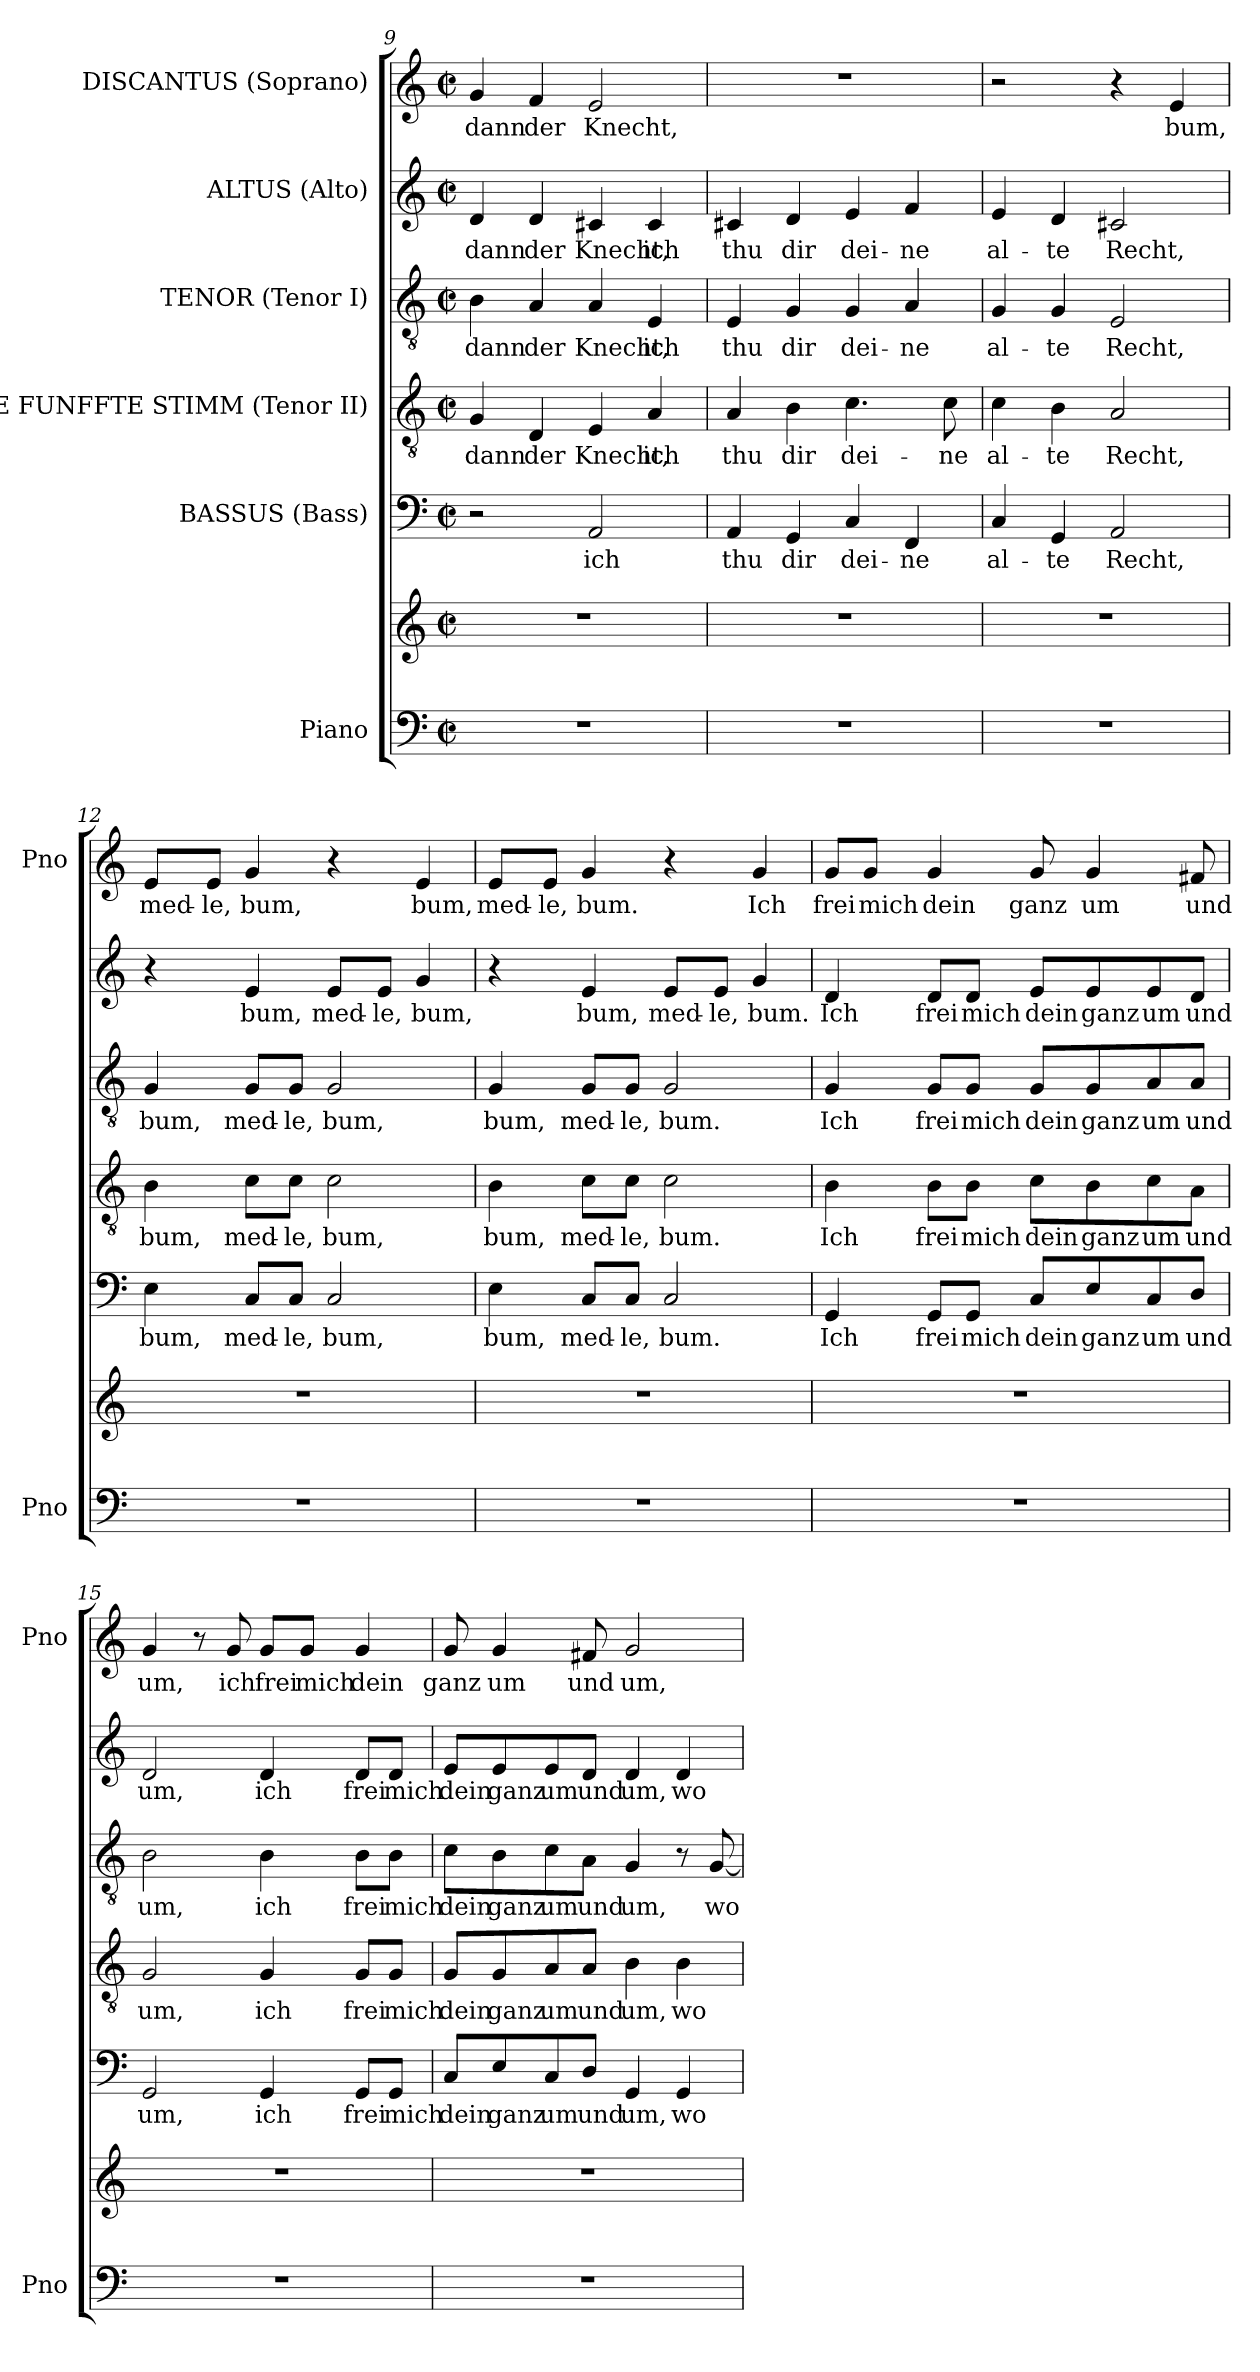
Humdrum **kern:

**kern	**kern	**kern	**text	**kern	**text	**kern	**text	**kern	**text	**kern	**text
*part6	*part6	*part5	*part5	*part4	*part4	*part3	*part3	*part2	*part2	*part1	*part1
*staff7	*staff6	*staff5	*staff5	*staff4	*staff4	*staff3	*staff3	*staff2	*staff2	*staff1	*staff1
*I"Piano	*	*I"BASSUS (Bass)	*	*I"DIE FUNFFTE STIMM (Tenor II)	*	*I"TENOR (Tenor I)	*	*I"ALTUS (Alto)	*	*I"DISCANTUS (Soprano)	*
*I'Pno	*	*	*	*	*	*	*	*	*	*I'Pno	*
*clefF4	*clefG2	*clefF4	*	*clefGv2	*	*clefGv2	*	*clefG2	*	*clefG2	*
*k[]	*k[]	*k[]	*	*k[]	*	*k[]	*	*k[]	*	*k[]	*
*C:	*C:	*C:	*	*C:	*	*C:	*	*C:	*	*C:	*
*M2/2	*M2/2	*M2/2	*	*M2/2	*	*M2/2	*	*M2/2	*	*M2/2	*
*met(c|)	*met(c|)	*met(c|)	*	*met(c|)	*	*met(c|)	*	*met(c|)	*	*met(c|)	*
=9	=9	=9	=9	=9	=9	=9	=9	=9	=9	=9	=9
1r	1r	2r	.	4G/	dann	4B\	dann	4d/	dann	4g/	dann
.	.	.	.	4D/	der	4A/	der	4d/	der	4f/	der
.	.	2AA/	ich	4E/	Knecht,	4A/	Knecht,	4c#X/	Knecht,	2e/	Knecht,
.	.	.	.	4A/	ich	4E/	ich	4c#/	ich	.	.
=10	=10	=10	=10	=10	=10	=10	=10	=10	=10	=10	=10
1r	1r	4AA/	thu	4A/	thu	4E/	thu	4c#X/	thu	1r	.
.	.	4GG/	dir	4B\	dir	4G/	dir	4d/	dir	.	.
.	.	4C/	dei-	4.c\	dei-	4G/	dei-	4e/	dei-	.	.
.	.	4FF/	-ne	.	.	4A/	-ne	4f/	-ne	.	.
.	.	.	.	8c\	-ne	.	.	.	.	.	.
!!LO:LB:g=z
=11	=11	=11	=11	=11	=11	=11	=11	=11	=11	=11	=11
1r	1r	4C/	al-	4c\	al-	4G/	al-	4e/	al-	2r	.
.	.	4GG/	-te	4B\	-te	4G/	-te	4d/	-te	.	.
.	.	2AA/	Recht,	2A/	Recht,	2E/	Recht,	2c#X/	Recht,	4r	.
.	.	.	.	.	.	.	.	.	.	4e/	bum,
=12	=12	=12	=12	=12	=12	=12	=12	=12	=12	=12	=12
1r	1r	4E\	bum,	4B\	bum,	4G/	bum,	4r	.	8e/L	med-
.	.	.	.	.	.	.	.	.	.	8e/J	-le,
.	.	8C/L	med-	8c\L	med-	8G/L	med-	4e/	bum,	4g/	bum,
.	.	8C/J	-le,	8c\J	-le,	8G/J	-le,	.	.	.	.
.	.	2C/	bum,	2c\	bum,	2G/	bum,	8e/L	med-	4r	.
.	.	.	.	.	.	.	.	8e/J	-le,	.	.
.	.	.	.	.	.	.	.	4g/	bum,	4e/	bum,
=13	=13	=13	=13	=13	=13	=13	=13	=13	=13	=13	=13
1r	1r	4E\	bum,	4B\	bum,	4G/	bum,	4r	.	8e/L	med-
.	.	.	.	.	.	.	.	.	.	8e/J	-le,
.	.	8C/L	med-	8c\L	med-	8G/L	med-	4e/	bum,	4g/	bum.
.	.	8C/J	-le,	8c\J	-le,	8G/J	-le,	.	.	.	.
.	.	2C/	bum.	2c\	bum.	2G/	bum.	8e/L	med-	4r	.
.	.	.	.	.	.	.	.	8e/J	-le,	.	.
.	.	.	.	.	.	.	.	4g/	bum.	4g/	Ich
!!LO:LB:g=z
=14	=14	=14	=14	=14	=14	=14	=14	=14	=14	=14	=14
1r	1r	4GG/	Ich	4B\	Ich	4G/	Ich	4d/	Ich	8g/L	frei
.	.	.	.	.	.	.	.	.	.	8g/J	mich
.	.	8GG/L	frei	8B\L	frei	8G/L	frei	8d/L	frei	4g/	dein
.	.	8GG/J	mich	8B\J	mich	8G/J	mich	8d/J	mich	.	.
.	.	8C/L	dein	8c\L	dein	8G/L	dein	8e/L	dein	8g/	ganz
.	.	8E/	ganz	8B\	ganz	8G/	ganz	8e/	ganz	4g/	um
.	.	8C/	um	8c\	um	8A/	um	8e/	um	.	.
.	.	8D/J	und	8A\J	und	8A/J	und	8d/J	und	8f#X/	und
=15	=15	=15	=15	=15	=15	=15	=15	=15	=15	=15	=15
1r	1r	2GG/	um,	2G/	um,	2B\	um,	2d/	um,	4g/	um,
.	.	.	.	.	.	.	.	.	.	8r	.
.	.	.	.	.	.	.	.	.	.	8g/	ich
.	.	4GG/	ich	4G/	ich	4B\	ich	4d/	ich	8g/L	frei
.	.	.	.	.	.	.	.	.	.	8g/J	mich
.	.	8GG/L	frei	8G/L	frei	8B\L	frei	8d/L	frei	4g/	dein
.	.	8GG/J	mich	8G/J	mich	8B\J	mich	8d/J	mich	.	.
=16	=16	=16	=16	=16	=16	=16	=16	=16	=16	=16	=16
1r	1r	8C/L	dein	8G/L	dein	8c\L	dein	8e/L	dein	8g/	ganz
.	.	8E/	ganz	8G/	ganz	8B\	ganz	8e/	ganz	4g/	um
.	.	8C/	um	8A/	um	8c\	um	8e/	um	.	.
.	.	8D/J	und	8A/J	und	8A\J	und	8d/J	und	8f#X/	und
.	.	4GG/	um,	4B\	um,	4G/	um,	4d/	um,	2g/	um,
.	.	4GG/	wo	4B\	wo	8r	.	4d/	wo	.	.
.	.	.	.	.	.	[8G/	wo	.	.	.	.
=	=	=	=	=	=	=	=	=	=	=	=
*-	*-	*-	*-	*-	*-	*-	*-	*-	*-	*-	*-
